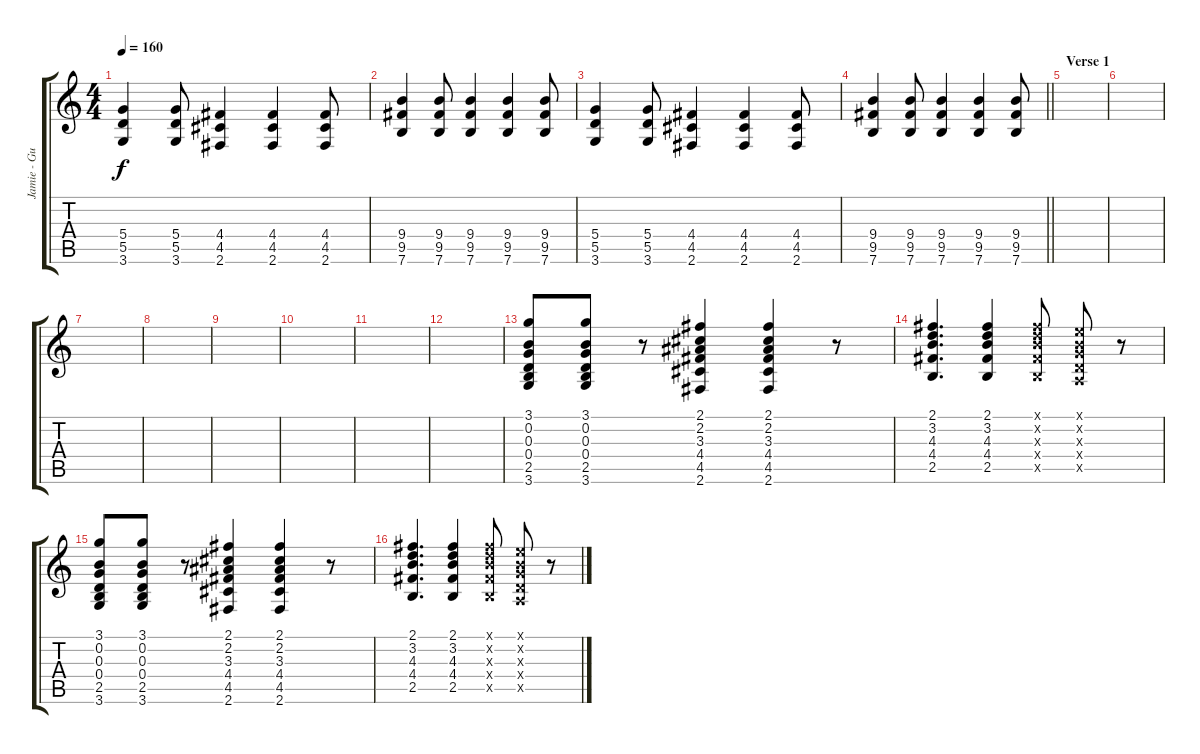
\track ("Jamie - Guitar" "Jamie - Gu") {instrument overdrivenguitar}
\staff {score tabs}
\tuning (E4 B3 G3 D3 A2 E2) {hide}
\ts (4 4)
\tempo 160
\clef g2
\ks c
(5.4 5.5 3.6).4{dy f} (5.4 5.5 3.6).8 (4.4 4.5 2.6).4 (4.4 4.5 2.6).4 (4.4 4.5 2.6).8 |
(9.4 9.5 7.6).4 (9.4 9.5 7.6).8 (9.4 9.5 7.6).4 (9.4 9.5 7.6).4 (9.4 9.5 7.6).8 |
(5.4 5.5 3.6).4 (5.4 5.5 3.6).8 (4.4 4.5 2.6).4 (4.4 4.5 2.6).4 (4.4 4.5 2.6).8 |
\barLineRight lightlight
(9.4 9.5 7.6).4 (9.4 9.5 7.6).8 (9.4 9.5 7.6).4 (9.4 9.5 7.6).4 (9.4 9.5 7.6).8 |
\section ("" "Verse 1")
|
|
|
|
|
|
|
|
(3.1 0.2 0.3 0.4 2.5 3.6).8 (3.1 0.2 0.3 0.4 2.5 3.6).8 r.8 (2.1 2.2 3.3 4.4 4.5 2.6).4 (2.1 2.2 3.3 4.4 4.5 2.6).4 r.8 |
(2.1 3.2 4.3 4.4 2.5).4{d} (2.1 3.2 4.3 4.4 2.5).4 (2.1{x} 3.2{x} 4.3{x} 4.4{x} 2.5{x}).8 (0.1{x} 0.2{x} 0.3{x} 0.4{x} 0.5{x}).8 r.8 |
(3.1 0.2 0.3 0.4 2.5 3.6).8 (3.1 0.2 0.3 0.4 2.5 3.6).8 r.8 (2.1 2.2 3.3 4.4 4.5 2.6).4 (2.1 2.2 3.3 4.4 4.5 2.6).4 r.8 |
(2.1 3.2 4.3 4.4 2.5).4{d} (2.1 3.2 4.3 4.4 2.5).4 (2.1{x} 3.2{x} 4.3{x} 4.4{x} 2.5{x}).8 (0.1{x} 0.2{x} 0.3{x} 0.4{x} 0.5{x}).8 r.8
